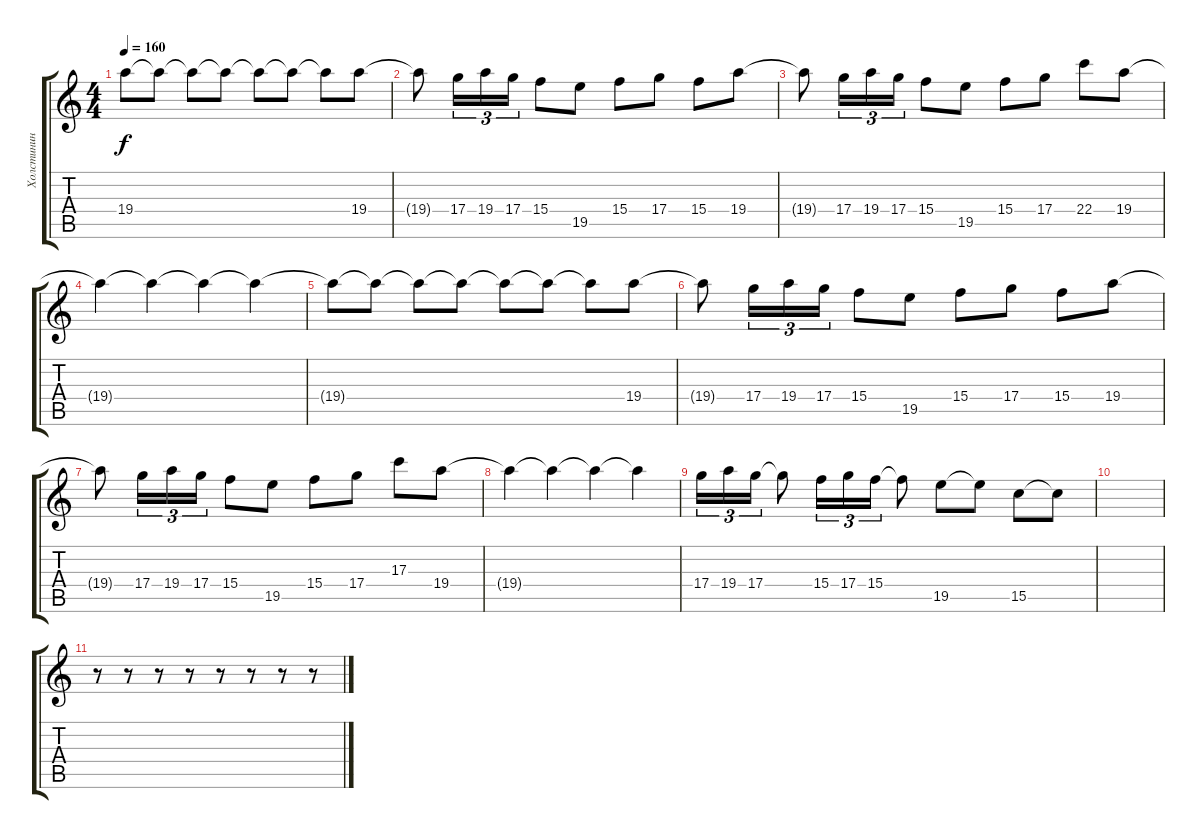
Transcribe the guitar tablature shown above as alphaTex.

\track ("Холстинин (Guitar 2)" "Холстинин ") {instrument distortionguitar}
\staff {score tabs}
\tuning (E4 B3 G3 D3 A2 E2) {hide}
\ts (4 4)
\tempo 160
\clef g2
\ks c
19.4{t}.8{dy f} 19.4{t}.8 19.4{t}.8 19.4{t}.8 19.4{t}.8 19.4{t}.8 19.4{t}.8 19.4.8 |
19.4{t}.8 17.4.16{tu (3 2)} 19.4.16{tu (3 2)} 17.4.16{tu (3 2)} 15.4.8 19.5.8 15.4.8 17.4.8 15.4.8 19.4.8 |
19.4{t}.8 17.4.16{tu (3 2)} 19.4.16{tu (3 2)} 17.4.16{tu (3 2)} 15.4.8 19.5.8 15.4.8 17.4.8 22.4.8 19.4.8 |
19.4{t}.4 19.4{t}.4 19.4{t}.4 19.4{t}.4 |
19.4{t}.8 19.4{t}.8 19.4{t}.8 19.4{t}.8 19.4{t}.8 19.4{t}.8 19.4{t}.8 19.4.8 |
19.4{t}.8 17.4.16{tu (3 2)} 19.4.16{tu (3 2)} 17.4.16{tu (3 2)} 15.4.8 19.5.8 15.4.8 17.4.8 15.4.8 19.4.8 |
19.4{t}.8 17.4.16{tu (3 2)} 19.4.16{tu (3 2)} 17.4.16{tu (3 2)} 15.4.8 19.5.8 15.4.8 17.4.8 17.3.8 19.4.8 |
19.4{t}.4 19.4{t}.4 19.4{t}.4 19.4{t}.4 |
17.4.16{tu (3 2)} 19.4.16{tu (3 2)} 17.4.16{tu (3 2)} 17.4{t}.8 15.4.16{tu (3 2)} 17.4.16{tu (3 2)} 15.4.16{tu (3 2)} 15.4{t}.8 19.5.8 19.5{t}.8 15.5.8 15.5{t}.8 |
|
r.8 r.8 r.8 r.8 r.8 r.8 r.8 r.8
